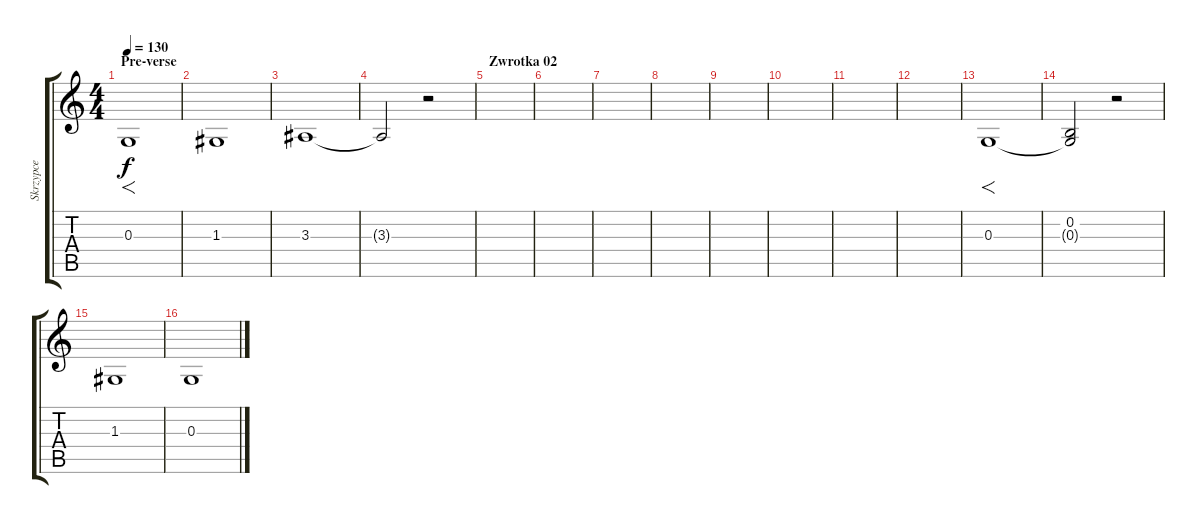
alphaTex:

\track ("Skrzypce" "Skrzypce") {instrument stringensemble1}
\staff {score tabs}
\tuning (E4 B3 G3 D3 A2 E2) {hide}
\ts (4 4)
\section ("" "Pre-verse")
\tempo 130
\clef g2
\ks c
0.3.1{f dy f} |
1.3.1 |
3.3.1 |
3.3{t}.2 r.2 |
\section ("" "Zwrotka 02")
|
|
|
|
|
|
|
|
0.3.1{f} |
(0.2 0.3{t}).2 r.2 |
1.3.1 |
0.3.1
